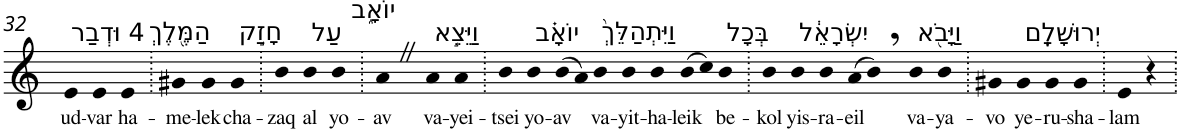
**kern	**text
*part1	*part1
*staff1	*staff1
*I"Piano	*
*I'Pno	*
!!LO:PB:g=z
*clefG2	*
*k[]	*
=32	=32
!LO:TX:a:t=4 וּדְבַר	!
!	!LO:LY:b
4e	ud-
!	!LO:LY:b
4e	-var
!LO:TX:a:t=הַמֶּ֖לֶךְ	!
!	!LO:LY:b
4e	ha-
=33.	=33.
!	!LO:LY:b
4g#X	-me-
!	!LO:LY:b
4g#	-lek
!LO:TX:a:t=חָזַ֣ק	!
!	!LO:LY:b
4g#	cha-
=34.	=34.
!	!LO:LY:b
4b	-zaq
!LO:TX:a:t=עַל	!
!	!LO:LY:b
4b	al
!LO:TX:a:t=יוֹאָ֑ב	!
!	!LO:LY:b
4b	yo-
=35.	=35.
!	!LO:LY:b
4aZ	-av
!LO:TX:a:t=וַיֵּצֵ֣א	!
!	!LO:LY:b
4a	va-
!	!LO:LY:b
4a	-yei-
=36.	=36.
!	!LO:LY:b
4b	-tsei
!LO:TX:a:t=יוֹאָ֗ב	!
!	!LO:LY:b
4b	yo-
!	!LO:LY:b
(>8b	-av
8a)	.
!LO:TX:a:t=וַיִּתְהַלֵּךְ֙	!
!	!LO:LY:b
4b	va-
!	!LO:LY:b
4b	-yit-
!	!LO:LY:b
4b	-ha-
!	!LO:LY:b
(>8b	-leik
8cc)	.
!LO:TX:a:t=בְּכָל	!
!	!LO:LY:b
4b	be-
=37.	=37.
!	!LO:LY:b
4b	-kol
!LO:TX:a:t=יִשְׂרָאֵ֔ל	!
!	!LO:LY:b
4b	yis-
!	!LO:LY:b
4b	-ra-
!	!LO:LY:b
(>8a	-eil
8b,)	.
!LO:TX:a:t=וַיָּבֹ֖א	!
!	!LO:LY:b
4b	va-
!	!LO:LY:b
4b	-ya-
=38.	=38.
!	!LO:LY:b
4g#X	-vo
!LO:TX:a:t=יְרוּשָׁלִָֽם	!
!	!LO:LY:b
4g#	ye-
!	!LO:LY:b
4g#	-ru-
!	!LO:LY:b
4g#	-sha-
=39.	=39.
!	!LO:LY:b
4e	-lam
4r	.
=.	=.
*-	*-
